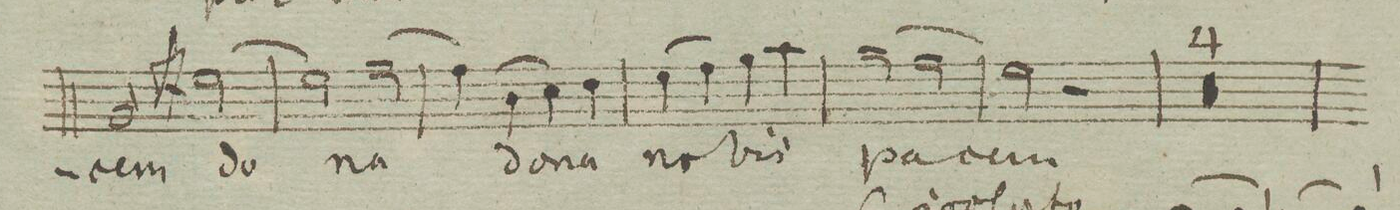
**kern	**text	**dynam
*I"Soprano. Tutti.	*	*
*clefC1	*	*
*k[cnfngn]	*	*
*met(c|)	*	*
*M2/2	*	*
2e/	-cem	.
.	.	ff
[2cc\	do-	.
=186	=186	=186
2cc\]	.	.
[2dd\	-na	.
=187	=187	=187
4dd\]	.	.
(4g\	do-	.
4a\)	.	.
4b\	-na	.
=188	=188	=188
(4cc\	no-	.
4dd\)	.	.
4ee\	-bis	.
4ff\	.	.
=189	=189	=189
(2ee\	pa-	.
2dd\	.	.
=190	=190	=190
2cc\)	-cem	.
2r	.	.
=191	=191	=191
00r	.	.
=192	=192	=192
=193	=193	=193
=194	=194	=194
=195	=195	=195
*-	*-	*-
